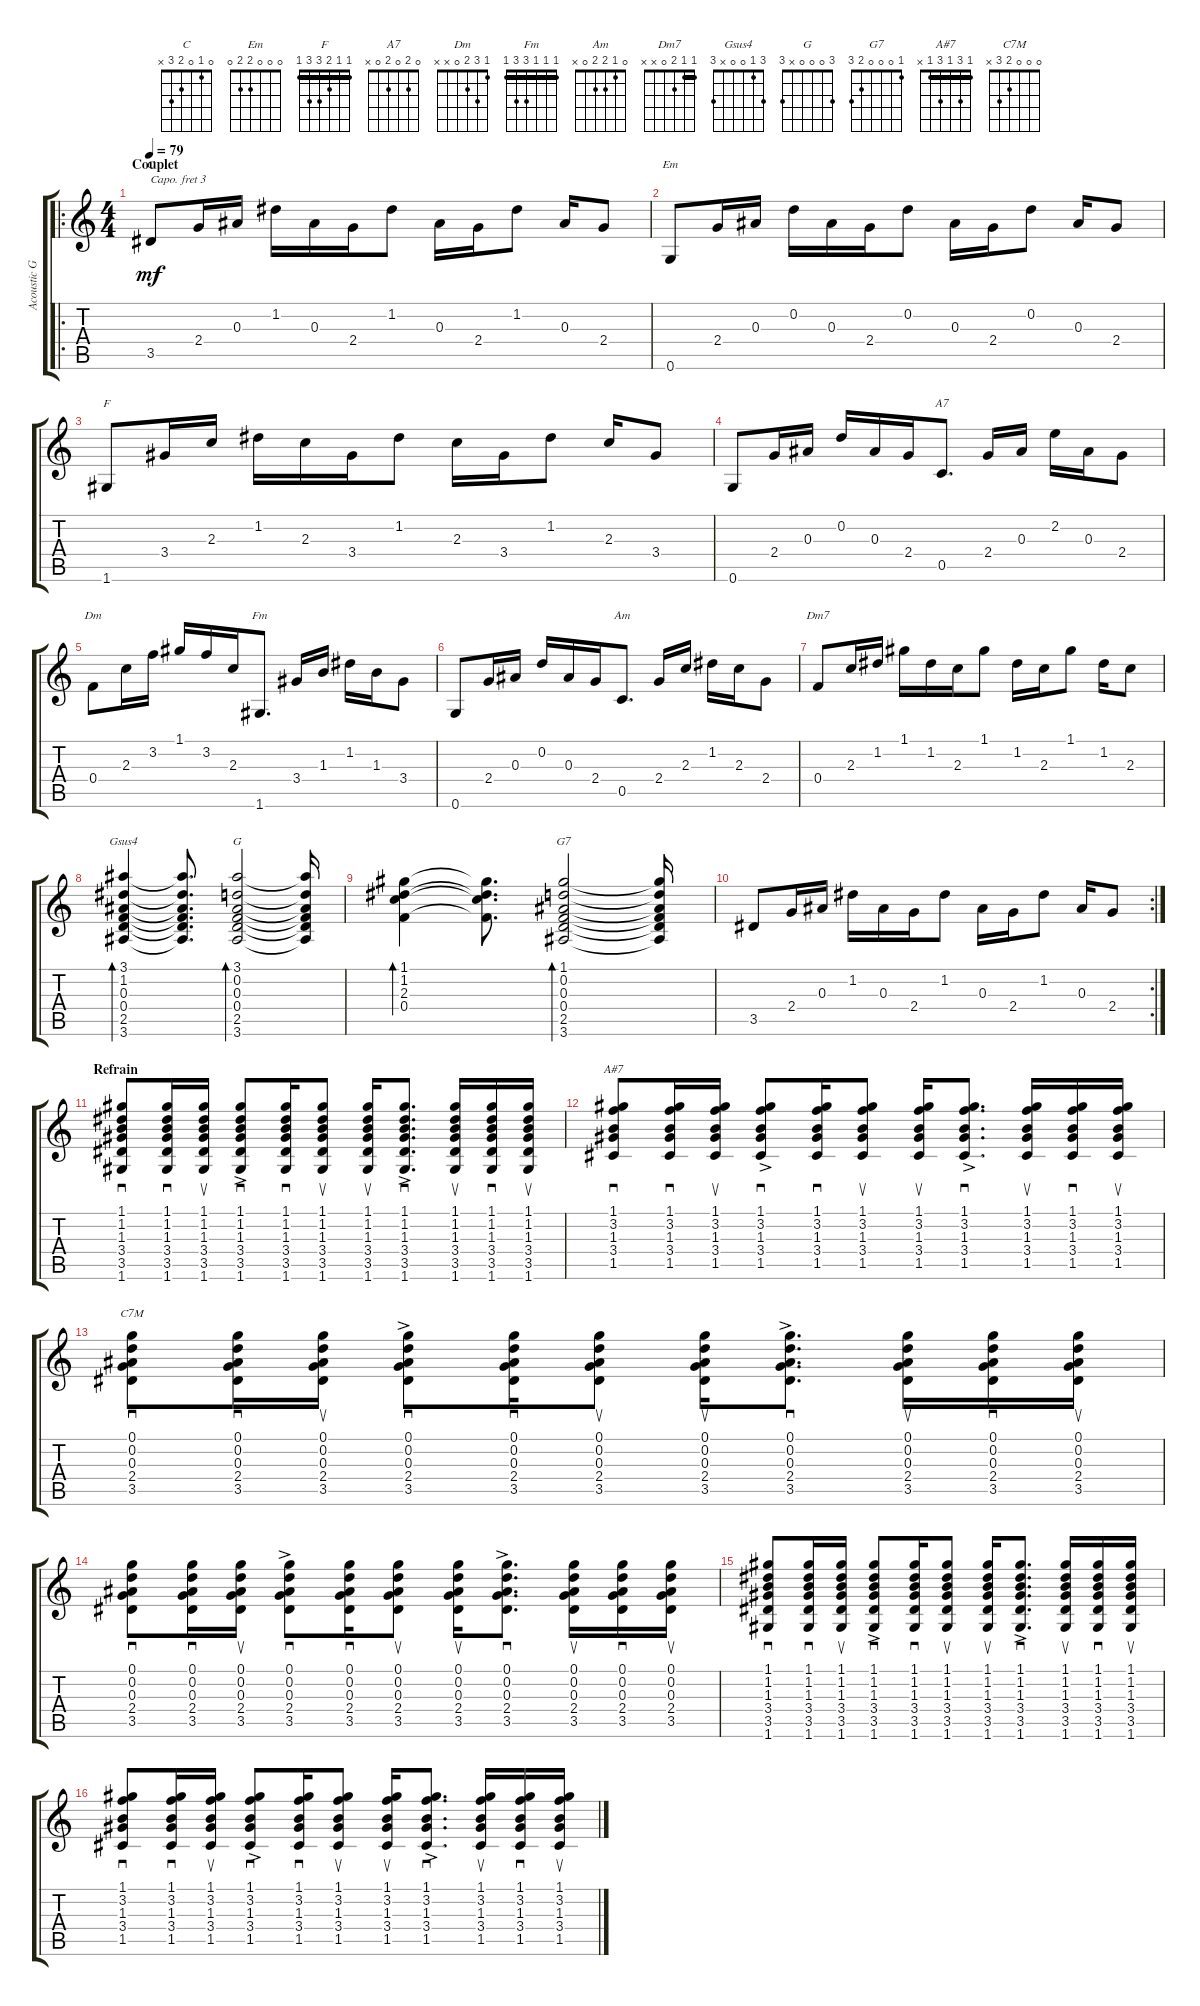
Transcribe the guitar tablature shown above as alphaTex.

\track ("Acoustic Guitar (Steel)" "Acoustic G") {instrument acousticguitarsteel}
\staff {score tabs}
\capo 3
\tuning (E4 B3 G3 D3 A2 E2) {hide}
\chord ("C" 0 1 0 2 3 x)
\chord ("Em" 0 0 0 2 2 0)
\chord ("F" 1 1 2 3 3 1) {barre 1}
\chord ("A7" 0 2 0 2 0 x)
\chord ("Dm" 1 3 2 0 x x)
\chord ("Fm" 1 1 1 3 3 1) {barre 1}
\chord ("Am" 0 1 2 2 0 x)
\chord ("Dm7" 1 1 2 0 x x) {barre 1}
\chord ("Gsus4" 3 1 0 0 x 3)
\chord ("G" 3 0 0 0 x 3)
\chord ("G7" 1 0 0 0 2 3)
\chord ("A#7" 1 3 1 3 1 x) {barre 1}
\chord ("C7M" 0 0 0 2 3 x)
\ro
\ts (4 4)
\section ("" "Couplet")
\tempo 79
\clef g2
\ks c
3.5.8{ch "C" dy mf instrument acousticguitarsteel} 2.4.16 0.3.16 1.2.16 0.3.16 2.4.16 1.2.8 0.3.16 2.4.16 1.2.8 0.3.16 2.4.8 |
0.6.8{ch "Em"} 2.4.16 0.3.16 0.2.16 0.3.16 2.4.16 0.2.8 0.3.16 2.4.16 0.2.8 0.3.16 2.4.8 |
1.6.8{ch "F"} 3.4.16 2.3.16 1.2.16 2.3.16 3.4.16 1.2.8 2.3.16 3.4.16 1.2.8 2.3.16 3.4.8 |
0.6.8 2.4.16 0.3.16 0.2.16 0.3.16 2.4.16 0.5.8{d ch "A7"} 2.4.16 0.3.16 2.2.16 0.3.16 2.4.8 |
0.4.8{ch "Dm"} 2.3.16 3.2.16 1.1.16 3.2.16 2.3.16 1.6.8{d ch "Fm"} 3.4.16 1.3.16 1.2.16 1.3.16 3.4.8 |
0.6.8 2.4.16 0.3.16 0.2.16 0.3.16 2.4.16 0.5.8{d ch "Am"} 2.4.16 2.3.16 1.2.16 2.3.16 2.4.8 |
0.4.8{ch "Dm7"} 2.3.16 1.2.16 1.1.16 1.2.16 2.3.16 1.1.8 1.2.16 2.3.16 1.1.8 1.2.16 2.3.8 |
(3.1 1.2 0.3 0.4 2.5 3.6).4{bd 60 ch "Gsus4"} (3.1{t} 1.2{t} 0.3{t} 0.4{t} 2.5{t} 3.6{t}).8{d} (3.1 0.2 0.3 0.4 2.5 3.6).2{bd 60 ch "G"} (3.1{t} 0.2{t} 0.3{t} 0.4{t} 2.5{t} 3.6{t}).16 |
(1.1 1.2 2.3 0.4).4{bd 60} (1.1{t} 1.2{t} 2.3{t} 0.4{t}).8{d} (1.1 0.2 0.3 0.4 2.5 3.6).2{bd 60 ch "G7"} (1.1{t} 0.2{t} 0.3{t} 0.4{t} 2.5{t} 3.6{t}).16 |
\rc 2
3.5.8 2.4.16 0.3.16 1.2.16 0.3.16 2.4.16 1.2.8 0.3.16 2.4.16 1.2.8 0.3.16 2.4.8 |
\section ("" "Refrain")
(1.1 1.2 1.3 3.4 3.5 1.6).8{sd} (1.1 1.2 1.3 3.4 3.5 1.6).16{sd} (1.1 1.2 1.3 3.4 3.5 1.6).16{su} (1.1{ac} 1.2{ac} 1.3{ac} 3.4{ac} 3.5{ac} 1.6{ac}).8{sd} (1.1 1.2 1.3 3.4 3.5 1.6).16{sd} (1.1 1.2 1.3 3.4 3.5 1.6).8{su} (1.1 1.2 1.3 3.4 3.5 1.6).16{su} (1.1{ac} 1.2{ac} 1.3{ac} 3.4{ac} 3.5{ac} 1.6{ac}).8{d sd} (1.1 1.2 1.3 3.4 3.5 1.6).16{su} (1.1 1.2 1.3 3.4 3.5 1.6).16{sd} (1.1 1.2 1.3 3.4 3.5 1.6).16{su} |
(1.1 3.2 1.3 3.4 1.5).8{sd ch "A#7"} (1.1 3.2 1.3 3.4 1.5).16{sd} (1.1 3.2 1.3 3.4 1.5).16{su} (1.1{ac} 3.2{ac} 1.3{ac} 3.4{ac} 1.5{ac}).8{sd} (1.1 3.2 1.3 3.4 1.5).16{sd} (1.1 3.2 1.3 3.4 1.5).8{su} (1.1 3.2 1.3 3.4 1.5).16{su} (1.1{ac} 3.2{ac} 1.3{ac} 3.4{ac} 1.5{ac}).8{d sd} (1.1 3.2 1.3 3.4 1.5).16{su} (1.1 3.2 1.3 3.4 1.5).16{sd} (1.1 3.2 1.3 3.4 1.5).16{su} |
(0.1 0.2 0.3 2.4 3.5).8{sd ch "C7M"} (0.1 0.2 0.3 2.4 3.5).16{sd} (0.1 0.2 0.3 2.4 3.5).16{su} (0.1{ac} 0.2{ac} 0.3{ac} 2.4{ac} 3.5{ac}).8{sd} (0.1 0.2 0.3 2.4 3.5).16{sd} (0.1 0.2 0.3 2.4 3.5).8{su} (0.1 0.2 0.3 2.4 3.5).16{su} (0.1{ac} 0.2{ac} 0.3{ac} 2.4{ac} 3.5{ac}).8{d sd} (0.1 0.2 0.3 2.4 3.5).16{su} (0.1 0.2 0.3 2.4 3.5).16{sd} (0.1 0.2 0.3 2.4 3.5).16{su} |
(0.1 0.2 0.3 2.4 3.5).8{sd} (0.1 0.2 0.3 2.4 3.5).16{sd} (0.1 0.2 0.3 2.4 3.5).16{su} (0.1{ac} 0.2{ac} 0.3{ac} 2.4{ac} 3.5{ac}).8{sd} (0.1 0.2 0.3 2.4 3.5).16{sd} (0.1 0.2 0.3 2.4 3.5).8{su} (0.1 0.2 0.3 2.4 3.5).16{su} (0.1{ac} 0.2{ac} 0.3{ac} 2.4{ac} 3.5{ac}).8{d sd} (0.1 0.2 0.3 2.4 3.5).16{su} (0.1 0.2 0.3 2.4 3.5).16{sd} (0.1 0.2 0.3 2.4 3.5).16{su} |
(1.1 1.2 1.3 3.4 3.5 1.6).8{sd} (1.1 1.2 1.3 3.4 3.5 1.6).16{sd} (1.1 1.2 1.3 3.4 3.5 1.6).16{su} (1.1{ac} 1.2{ac} 1.3{ac} 3.4{ac} 3.5{ac} 1.6{ac}).8{sd} (1.1 1.2 1.3 3.4 3.5 1.6).16{sd} (1.1 1.2 1.3 3.4 3.5 1.6).8{su} (1.1 1.2 1.3 3.4 3.5 1.6).16{su} (1.1{ac} 1.2{ac} 1.3{ac} 3.4{ac} 3.5{ac} 1.6{ac}).8{d sd} (1.1 1.2 1.3 3.4 3.5 1.6).16{su} (1.1 1.2 1.3 3.4 3.5 1.6).16{sd} (1.1 1.2 1.3 3.4 3.5 1.6).16{su} |
(1.1 3.2 1.3 3.4 1.5).8{sd} (1.1 3.2 1.3 3.4 1.5).16{sd} (1.1 3.2 1.3 3.4 1.5).16{su} (1.1{ac} 3.2{ac} 1.3{ac} 3.4{ac} 1.5{ac}).8{sd} (1.1 3.2 1.3 3.4 1.5).16{sd} (1.1 3.2 1.3 3.4 1.5).8{su} (1.1 3.2 1.3 3.4 1.5).16{su} (1.1{ac} 3.2{ac} 1.3{ac} 3.4{ac} 1.5{ac}).8{d sd} (1.1 3.2 1.3 3.4 1.5).16{su} (1.1 3.2 1.3 3.4 1.5).16{sd} (1.1 3.2 1.3 3.4 1.5).16{su}
